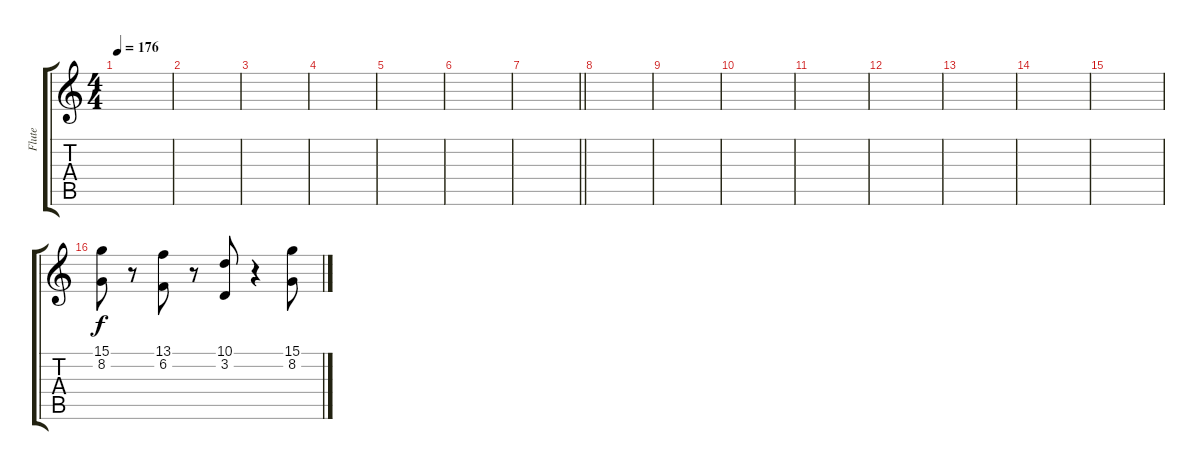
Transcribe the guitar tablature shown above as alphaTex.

\track ("Flute" "Flute") {instrument flute}
\staff {score tabs}
\tuning (E4 B3 G3 D3 A2 E2) {hide}
\ts (4 4)
\tempo 176
\clef g2
\ks c
|
|
|
|
|
|
\barLineRight lightlight
|
\section ("" "")
|
|
|
|
|
|
|
|
(15.1 8.2).8{dy f} r.8 (13.1 6.2).8 r.8 (10.1 3.2).8 r.4 (15.1 8.2).8
